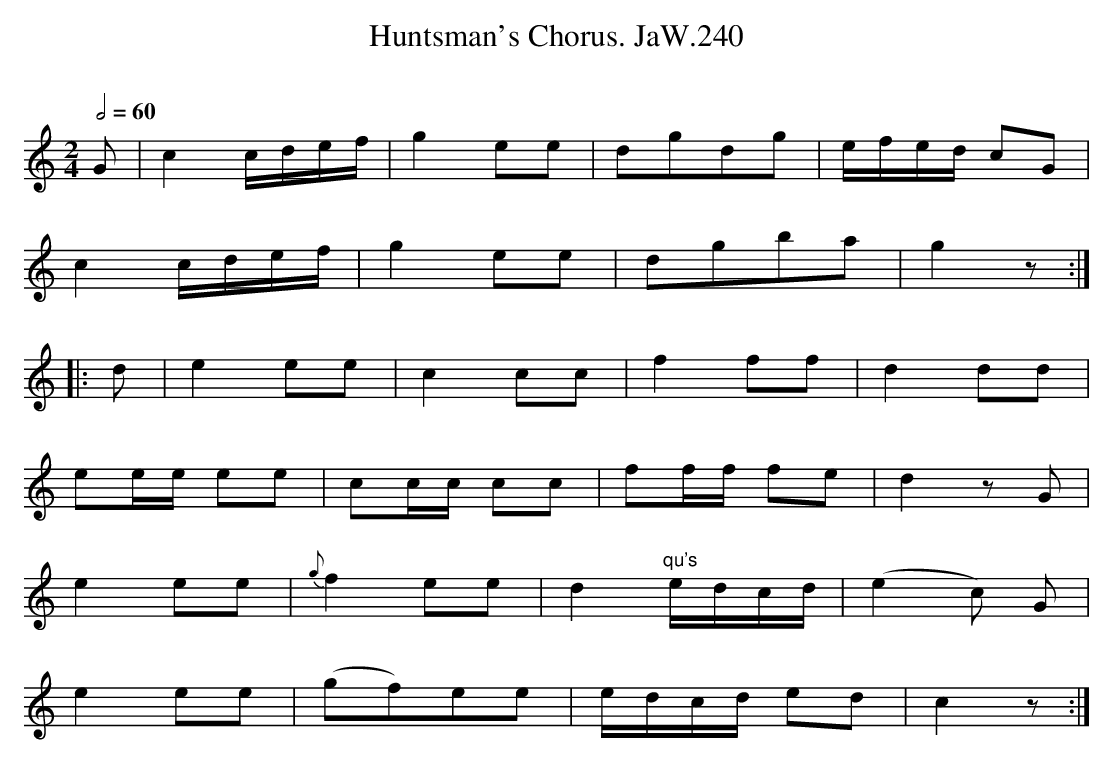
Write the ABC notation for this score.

X:1
T:Huntsman's Chorus. JaW.240
M:2/4
L:1/8
Q:1/2=60
O:
K:C
G|c2 c/d/e/f/|g2ee|dgdg|e/f/e/d/ cG|
c2 c/d/e/f/|g2ee|dgba|g2z:|
|:d|e2ee|c2cc|f2ff|d2dd|
ee/e/ ee|cc/c/ cc|ff/f/ fe|d2zG|
e2ee|{g}f2ee|d2 "qu's"e/d/c/d/|(e2c) G|
e2ee|(gf)ee|e/d/c/d/ ed|c2z:|
